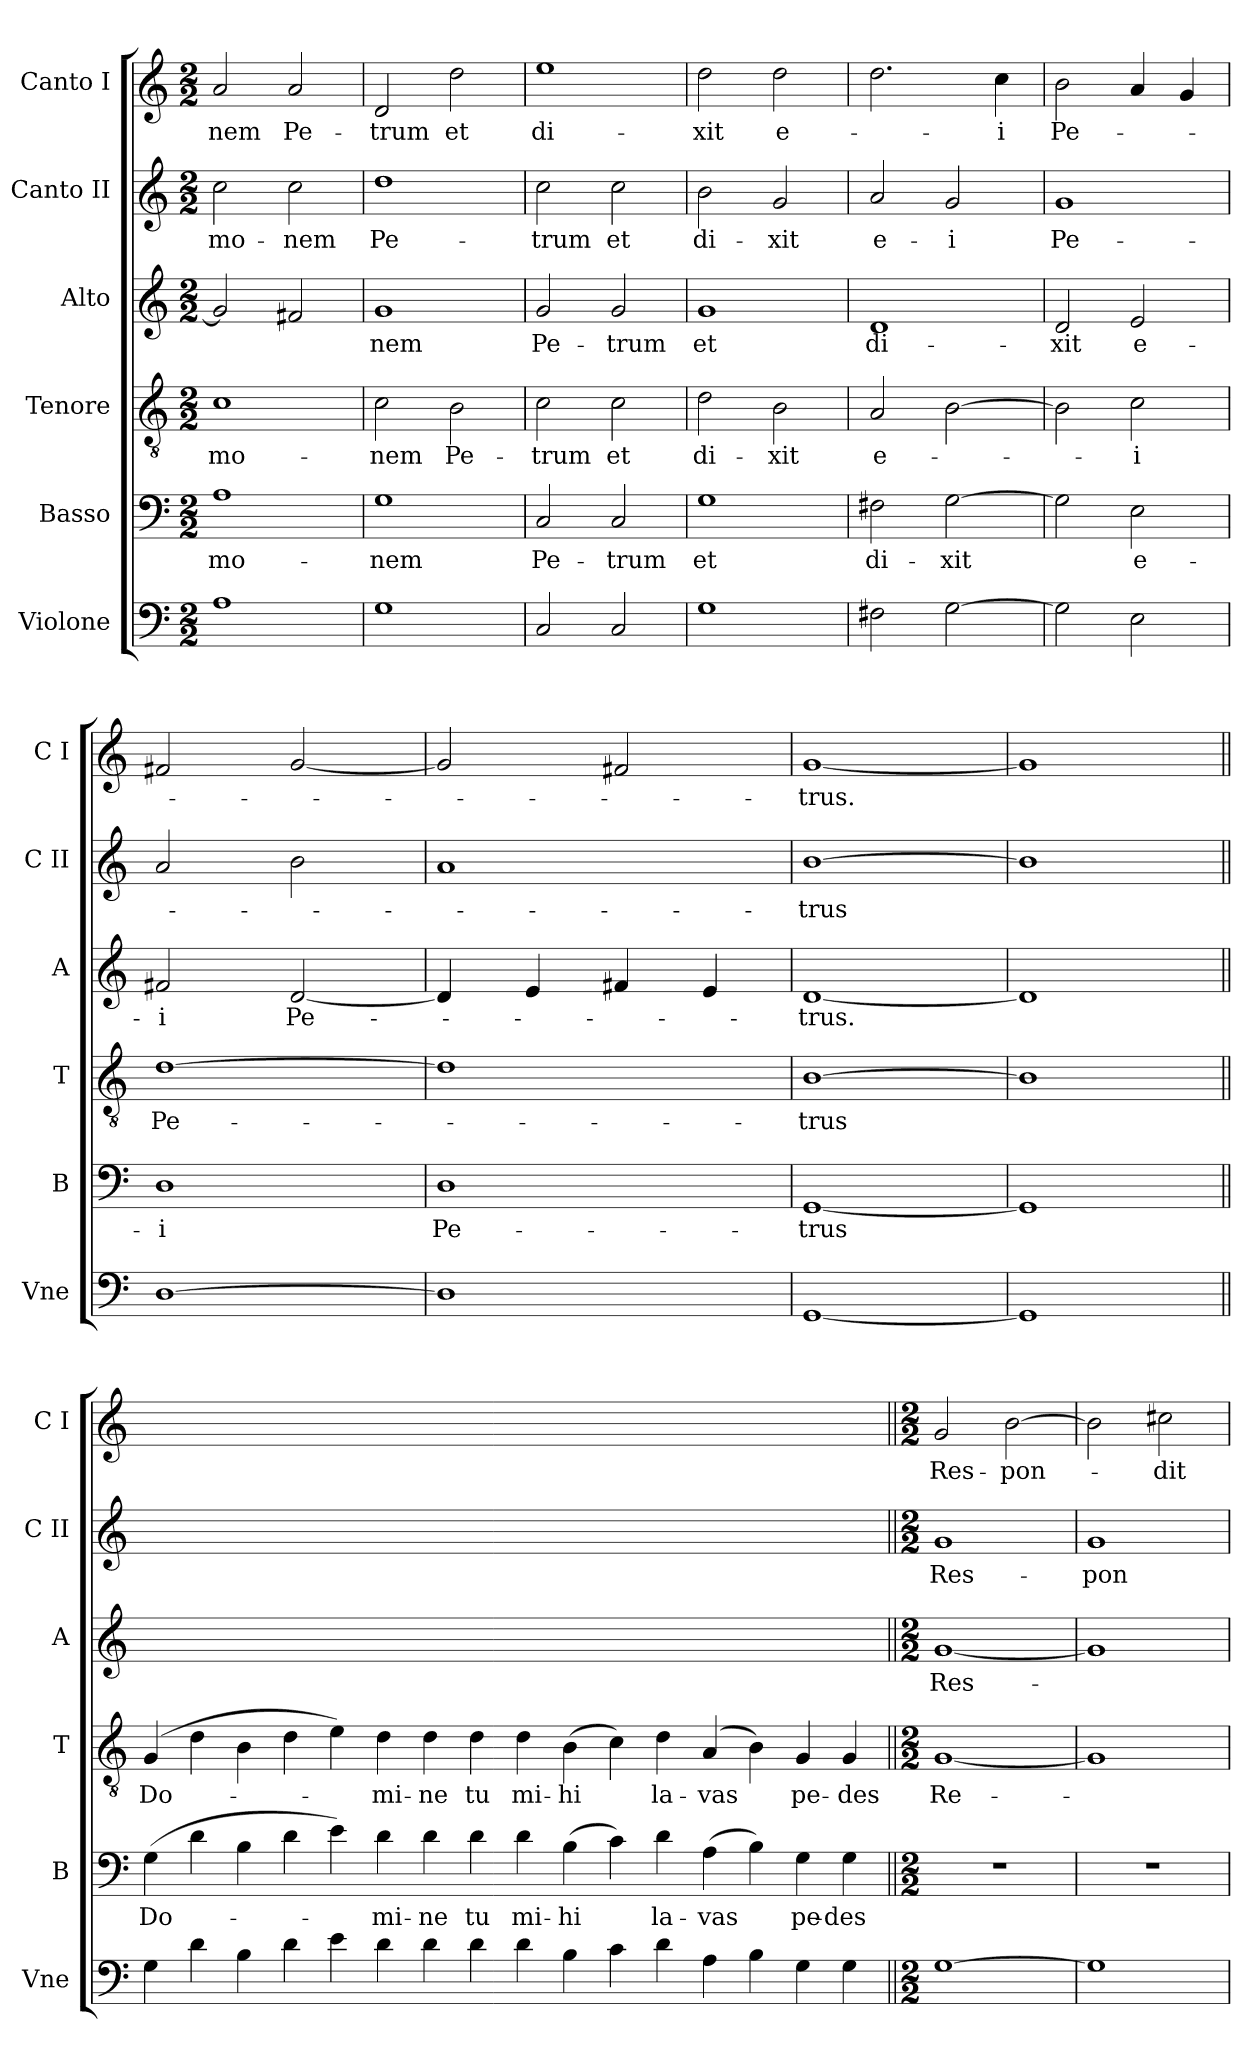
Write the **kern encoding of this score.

**kern	**kern	**text	**kern	**text	**kern	**text	**kern	**text	**kern	**text
*part6	*part5	*part5	*part4	*part4	*part3	*part3	*part2	*part2	*part1	*part1
*staff6	*staff5	*staff5	*staff4	*staff4	*staff3	*staff3	*staff2	*staff2	*staff1	*staff1
*I"Violone	*I"Basso	*	*I"Tenore	*	*I"Alto	*	*I"Canto II	*	*I"Canto I	*
*I'Vne	*I'B	*	*I'T	*	*I'A	*	*I'C II	*	*I'C I	*
*clefF4	*clefF4	*	*clefGv2	*	*clefG2	*	*clefG2	*	*clefG2	*
*k[]	*k[]	*	*k[]	*	*k[]	*	*k[]	*	*k[]	*
*M2/2	*M2/2	*	*M2/2	*	*M2/2	*	*M2/2	*	*M2/2	*
=	=	=	=	=	=	=	=	=	=	=
1A	1A	-mo-	1c	-mo-	2g]	.	2cc	-mo-	2a	-nem
.	.	.	.	.	2f#X	.	2cc	-nem	2a	Pe-
=	=	=	=	=	=	=	=	=	=	=
1G	1G	-nem	2c	-nem	1g	-nem	1dd	Pe-	2d	-trum
.	.	.	2B	Pe-	.	.	.	.	2dd	et
=	=	=	=	=	=	=	=	=	=	=
2C	2C	Pe-	2c	-trum	2g	Pe-	2cc	-trum	1ee	di-
2C	2C	-trum	2c	et	2g	-trum	2cc	et	.	.
=	=	=	=	=	=	=	=	=	=	=
1G	1G	et	2d	di-	1g	et	2b	di-	2dd	-xit
.	.	.	2B	-xit	.	.	2g	-xit	2dd	e-
=	=	=	=	=	=	=	=	=	=	=
2F#X	2F#X	di-	2A	e-	1d	di-	2a	e-	2.dd	.
[2G	[2G	-xit	[2B	.	.	.	2g	-i	.	.
.	.	.	.	.	.	.	.	.	4cc	-i
=	=	=	=	=	=	=	=	=	=	=
2G]	2G]	.	2B]	.	2d	-xit	1g	Pe-	2b	Pe-
2E	2E	e-	2c	-i	2e	e-	.	.	4a	.
.	.	.	.	.	.	.	.	.	4g	.
=	=	=	=	=	=	=	=	=	=	=
[1D	1D	-i	[1d	Pe-	2f#X	-i	2a	.	2f#X	.
.	.	.	.	.	[2d	Pe-	2b	.	[2g	.
=	=	=	=	=	=	=	=	=	=	=
1D]	1D	Pe-	1d]	.	4d]	.	1a	.	2g]	.
.	.	.	.	.	4e	.	.	.	.	.
.	.	.	.	.	4f#X	.	.	.	2f#X	.
.	.	.	.	.	4e	.	.	.	.	.
=	=	=	=	=	=	=	=	=	=	=
[1GG	[1GG	-trus	[1B	-trus	[1d	-trus.	[1b	-trus	[1g	-trus.
=	=	=	=	=	=	=	=	=	=	=
1GG]	1GG]	.	1B]	.	1d]	.	1b]	.	1g]	.
=||	=||	=||	=||	=||	=||	=||	=||	=||	=||	=||
4G	(>4G	Do-	(>4G	Do-	00ryy	.	00ryy	.	00ryy	.
4d	4d	.	4d	.	.	.	.	.	.	.
4B	4B	.	4B	.	.	.	.	.	.	.
4d	4d	.	4d	.	.	.	.	.	.	.
4e	4e)	.	4e)	.	.	.	.	.	.	.
4d	4d	-mi-	4d	-mi-	.	.	.	.	.	.
4d	4d	-ne	4d	-ne	.	.	.	.	.	.
4d	4d	tu	4d	tu	.	.	.	.	.	.
4d	4d	mi-	4d	mi-	.	.	.	.	.	.
4B	(>4B	-hi	(>4B	-hi	.	.	.	.	.	.
4c	4c)	.	4c)	.	.	.	.	.	.	.
4d	4d	la-	4d	la-	.	.	.	.	.	.
4A	(>4A	-vas	(>4A	-vas	.	.	.	.	.	.
4B	4B)	.	4B)	.	.	.	.	.	.	.
4G	4G	pe-	4G	pe-	.	.	.	.	.	.
4G	4G	-des	4G	-des	.	.	.	.	.	.
=||	=||	=||	=||	=||	=||	=||	=||	=||	=||	=||
*M2/2	*M2/2	*	*M2/2	*	*M2/2	*	*M2/2	*	*M2/2	*
[1G	1r	.	[1G	Re-	[1g	Res-	1g	Res-	2g	Res-
.	.	.	.	.	.	.	.	.	[2b	-pon-
=	=	=	=	=	=	=	=	=	=	=
1G]	1r	.	1G]	.	1g]	.	1g	-pon	2b]	.
.	.	.	.	.	.	.	.	.	2cc#X	-dit
=	=	=	=	=	=	=	=	=	=	=
*-	*-	*-	*-	*-	*-	*-	*-	*-	*-	*-
